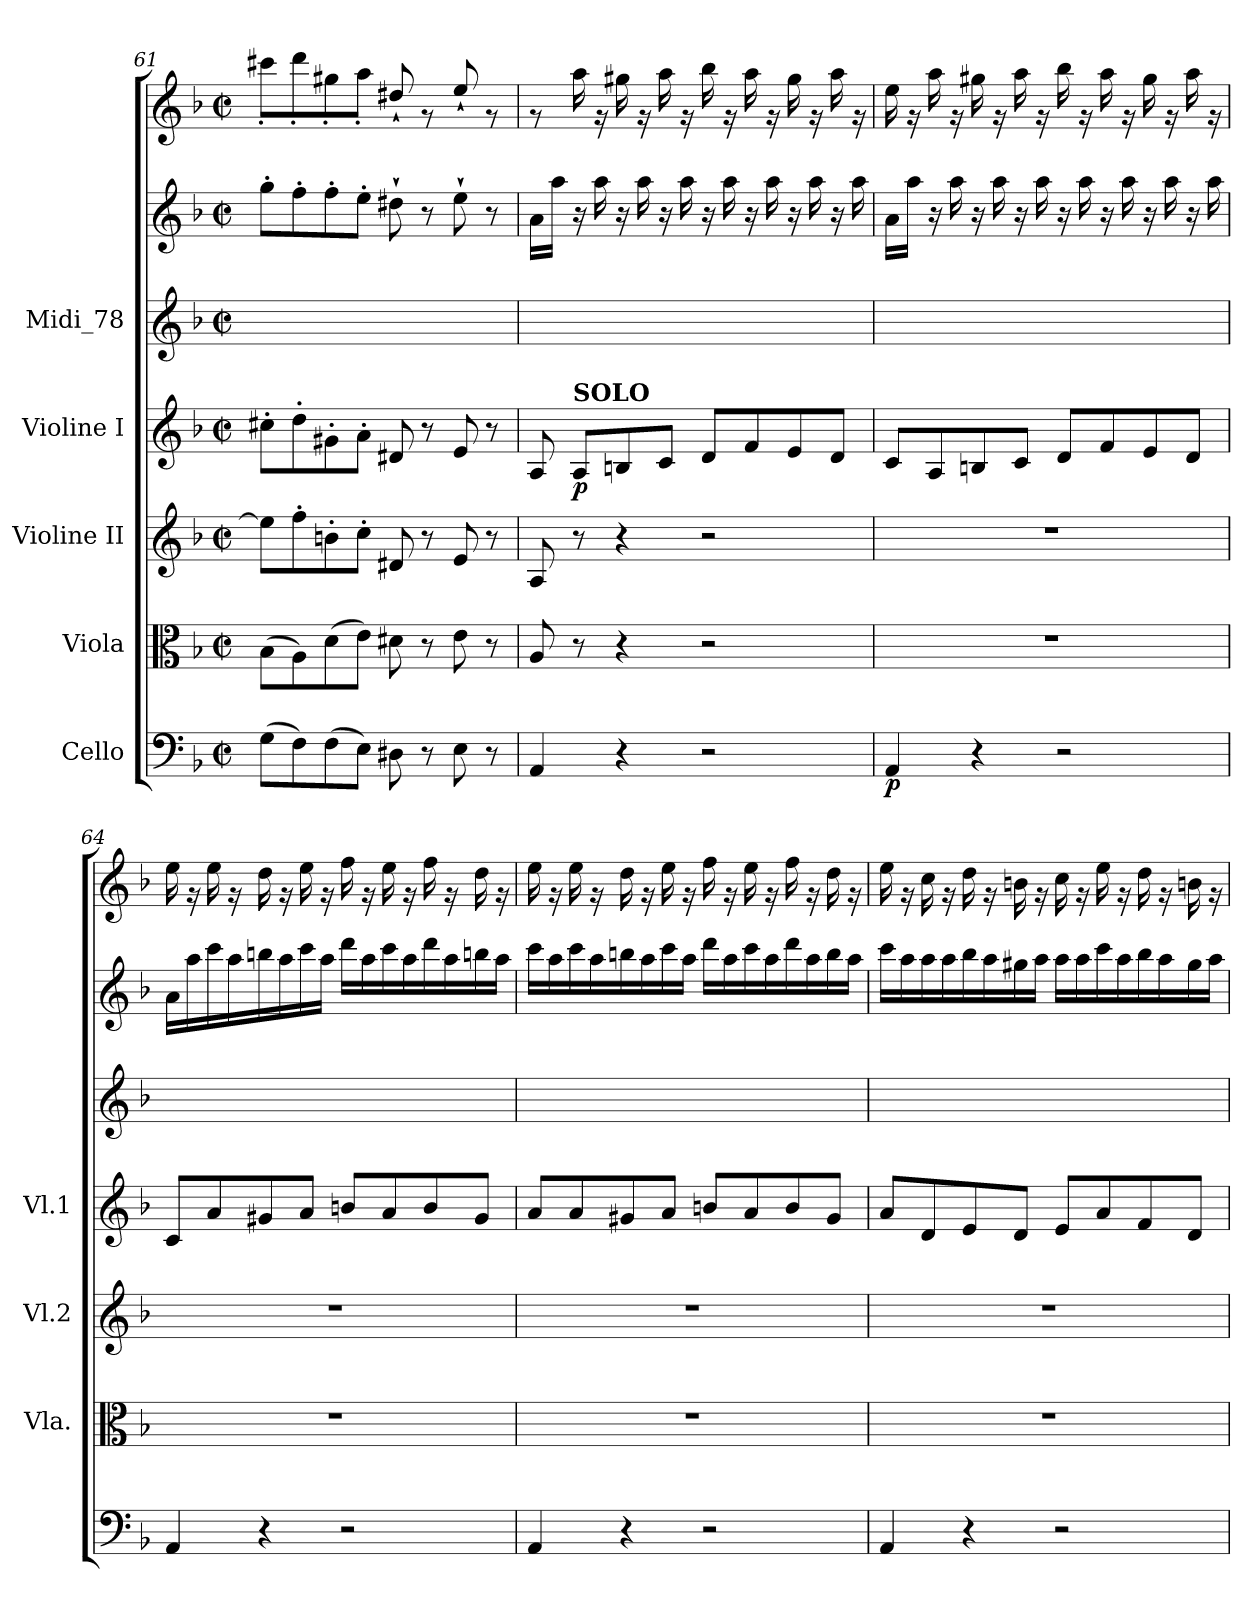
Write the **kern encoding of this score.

**kern	**dynam	**kern	**kern	**kern	**dynam	**kern	**kern	**kern
*part5	*part5	*part4	*part3	*part2	*part2	*part1	*part1	*part1
*staff7	*staff7	*staff6	*staff5	*staff4	*staff4	*staff3	*staff2	*staff1
*I"Cello	*	*I"Viola	*I"Violine II	*I"Violine I	*	*I"Midi_78	*	*
*	*	*I'Vla.	*I'Vl.2	*I'Vl.1	*	*	*	*
*clefF4	*	*clefC3	*clefG2	*clefG2	*	*clefG2	*clefG2	*clefG2
*k[b-]	*	*k[b-]	*k[b-]	*k[b-]	*	*k[b-]	*k[b-]	*k[b-]
*F:	*	*F:	*F:	*F:	*	*F:	*F:	*F:
*M2/2	*	*M2/2	*M2/2	*M2/2	*	*M2/2	*M2/2	*M2/2
*met(c|)	*	*met(c|)	*met(c|)	*met(c|)	*	*met(c|)	*met(c|)	*met(c|)
=61	=61	=61	=61	=61	=61	=61	=61	=61
*	*	*	*	*	*	*	*	*^
(>8G\L	.	(>8B-\L	8ee\L]	8cc#X'\L	.	1ryy	8gg'\L	1ryy	8ccc#X'\L
8F\)	.	8A\)	8ff'\	8dd'\	.	.	8ff'\	.	8ddd'\
(>8F\	.	(>8d\	8bn'\	8g#X'\	.	.	8ff'\	.	8gg#X'\
8E\J)	.	8e\J)	8cc'\J	8a'\J	.	.	8ee'\J	.	8aa'\J
8D#X\	.	8d#X\	8d#X/	8d#X/	.	.	8dd#X`\	.	8dd#X`/
8r	.	8r	8r	8r	.	.	8r	.	8r
8E\	.	8e\	8e/	8e/	.	.	8ee`\	.	8ee`/
8r	.	8r	8r	8r	.	.	8r	.	8r
=62	=62	=62	=62	=62	=62	=62	=62	=62	=62
4AA/	.	8A/	8A/	8A/	.	1ryy	16a\LL	1ryy	8r
.	.	.	.	.	.	.	16aa\JJ	.	.
!	!	!	!	!LO:TX:a:B:t=SOLO	!	!	!	!	!
!	!	!	!	!	!LO:DY:b	!	!	!	!
.	.	8r	8r	8A/L	p	.	16r	.	16aa\
.	.	.	.	.	.	.	16aa\	.	16r
4r	.	4r	4r	8Bn/	.	.	16r	.	16gg#X\
.	.	.	.	.	.	.	16aa\	.	16r
.	.	.	.	8c/J	.	.	16r	.	16aa\
.	.	.	.	.	.	.	16aa\	.	16r
2r	.	2r	2r	8d/L	.	.	16r	.	16bb-i\
.	.	.	.	.	.	.	16aa\	.	16r
.	.	.	.	8f/	.	.	16r	.	16aa\
.	.	.	.	.	.	.	16aa\	.	16r
.	.	.	.	8e/	.	.	16r	.	16gg#i\
.	.	.	.	.	.	.	16aa\	.	16r
.	.	.	.	8d/J	.	.	16r	.	16aa\
.	.	.	.	.	.	.	16aa\	.	16r
!!LO:LB:g=z	!!
=63	=63	=63	=63	=63	=63	=63	=63	=63	=63
!	!LO:DY:b	!	!	!	!	!	!	!	!
4AA/	p	1r	1r	8c/L	.	1ryy	16a\LL	1ryy	16ee\
.	.	.	.	.	.	.	16aa\JJ	.	16r
.	.	.	.	8A/	.	.	16r	.	16aa\
.	.	.	.	.	.	.	16aa\	.	16r
4r	.	.	.	8Bn/	.	.	16r	.	16gg#X\
.	.	.	.	.	.	.	16aa\	.	16r
.	.	.	.	8c/J	.	.	16r	.	16aa\
.	.	.	.	.	.	.	16aa\	.	16r
2r	.	.	.	8d/L	.	.	16r	.	16bb-i\
.	.	.	.	.	.	.	16aa\	.	16r
.	.	.	.	8f/	.	.	16r	.	16aa\
.	.	.	.	.	.	.	16aa\	.	16r
.	.	.	.	8e/	.	.	16r	.	16gg#i\
.	.	.	.	.	.	.	16aa\	.	16r
.	.	.	.	8d/J	.	.	16r	.	16aa\
.	.	.	.	.	.	.	16aa\	.	16r
=64	=64	=64	=64	=64	=64	=64	=64	=64	=64
4AA/	.	1r	1r	8c/L	.	1ryy	16a\LL	1ryy	16ee\
.	.	.	.	.	.	.	16aa\	.	16r
.	.	.	.	8a/	.	.	16ccc\	.	16ee\
.	.	.	.	.	.	.	16aa\	.	16r
4r	.	.	.	8g#X/	.	.	16bbn\	.	16dd\
.	.	.	.	.	.	.	16aa\	.	16r
.	.	.	.	8a/J	.	.	16ccc\	.	16ee\
.	.	.	.	.	.	.	16aa\JJ	.	16r
2r	.	.	.	8bn/L	.	.	16ddd\LL	.	16ff\
.	.	.	.	.	.	.	16aa\	.	16r
.	.	.	.	8a/	.	.	16ccc\	.	16ee\
.	.	.	.	.	.	.	16aa\	.	16r
.	.	.	.	8b/	.	.	16ddd\	.	16ff\
.	.	.	.	.	.	.	16aa\	.	16r
.	.	.	.	8g#/J	.	.	16bbni\	.	16dd\
.	.	.	.	.	.	.	16aa\JJ	.	16r
!!LO:PB:g=z	!!
=65	=65	=65	=65	=65	=65	=65	=65	=65	=65
4AA/	.	1r	1r	8a/L	.	1ryy	16ccc\LL	1ryy	16ee\
.	.	.	.	.	.	.	16aa\	.	16r
.	.	.	.	8a/	.	.	16ccc\	.	16ee\
.	.	.	.	.	.	.	16aa\	.	16r
4r	.	.	.	8g#X/	.	.	16bbn\	.	16dd\
.	.	.	.	.	.	.	16aa\	.	16r
.	.	.	.	8a/J	.	.	16ccc\	.	16ee\
.	.	.	.	.	.	.	16aa\JJ	.	16r
2r	.	.	.	8bn/L	.	.	16ddd\LL	.	16ff\
.	.	.	.	.	.	.	16aa\	.	16r
.	.	.	.	8a/	.	.	16ccc\	.	16ee\
.	.	.	.	.	.	.	16aa\	.	16r
.	.	.	.	8b/	.	.	16ddd\	.	16ff\
.	.	.	.	.	.	.	16aa\	.	16r
.	.	.	.	8g#/J	.	.	16bb\	.	16dd\
.	.	.	.	.	.	.	16aa\JJ	.	16r
=66	=66	=66	=66	=66	=66	=66	=66	=66	=66
4AA/	.	1r	1r	8a/L	.	1ryy	16ccc\LL	1ryy	16ee\
.	.	.	.	.	.	.	16aa\	.	16r
.	.	.	.	8d/	.	.	16aa\	.	16cc\
.	.	.	.	.	.	.	16aa\	.	16r
4r	.	.	.	8e/	.	.	16bb-\	.	16dd\
.	.	.	.	.	.	.	16aa\	.	16r
.	.	.	.	8d/J	.	.	16gg#X\	.	16bn\
.	.	.	.	.	.	.	16aa\JJ	.	16r
2r	.	.	.	8e/L	.	.	16aa\LL	.	16cc\
.	.	.	.	.	.	.	16aa\	.	16r
.	.	.	.	8a/	.	.	16ccc\	.	16ee\
.	.	.	.	.	.	.	16aa\	.	16r
.	.	.	.	8f/	.	.	16bb-\	.	16dd\
.	.	.	.	.	.	.	16aa\	.	16r
.	.	.	.	8d/J	.	.	16gg#i\	.	16bni\
.	.	.	.	.	.	.	16aa\JJ	.	16r
*	*	*	*	*	*	*	*	*v	*v
=	=	=	=	=	=	=	=	=
*-	*-	*-	*-	*-	*-	*-	*-	*-
